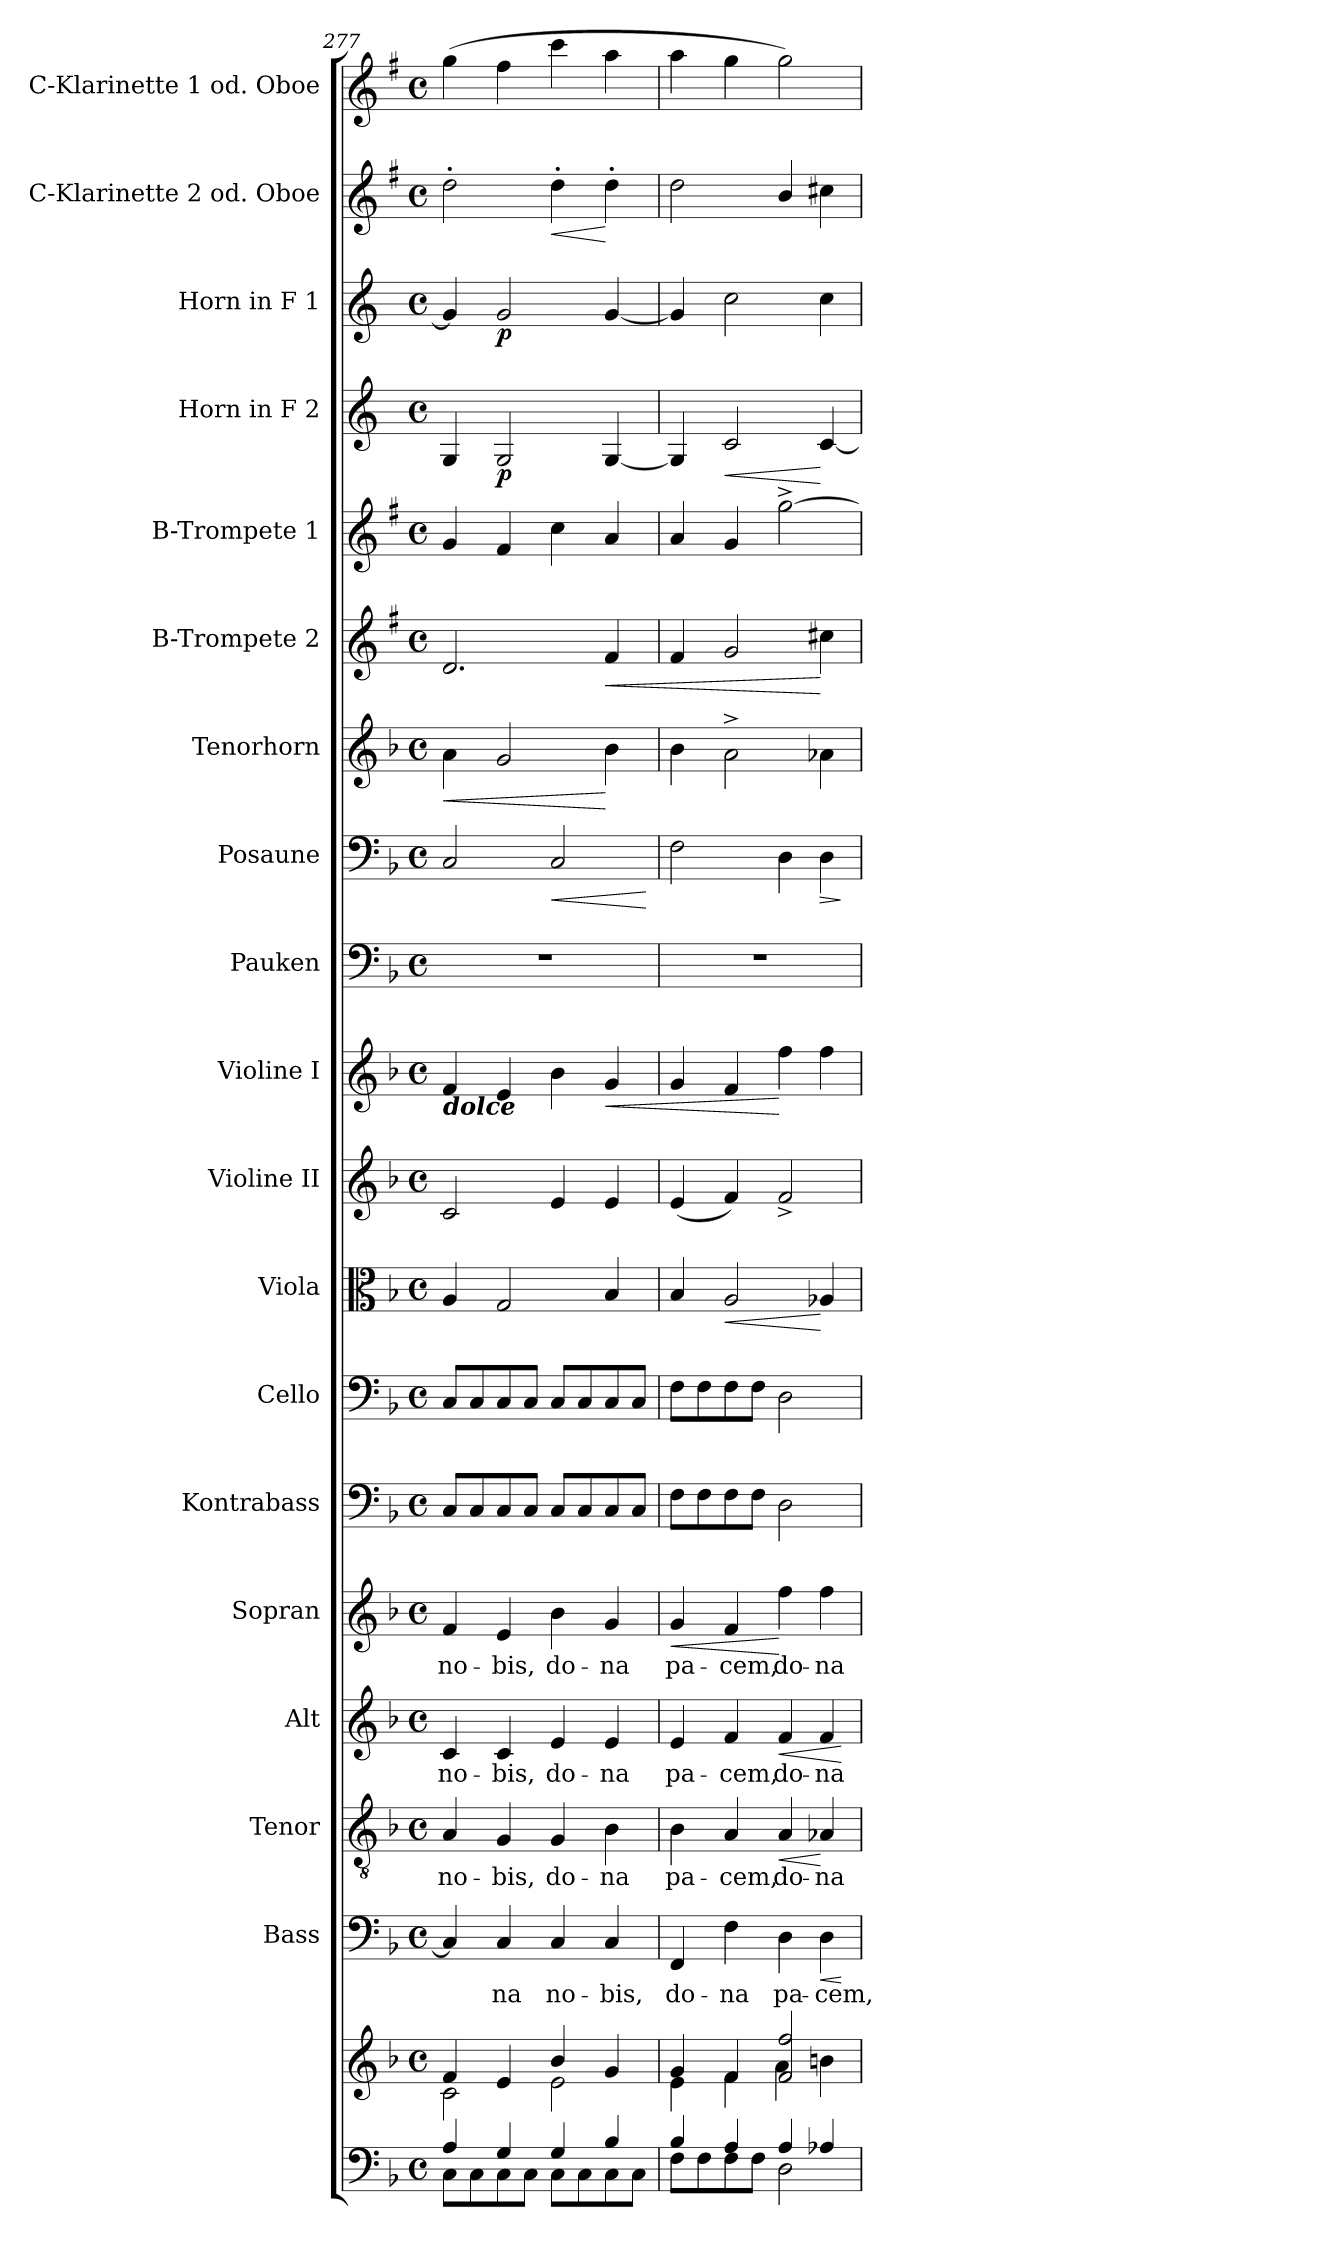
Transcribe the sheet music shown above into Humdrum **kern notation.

**kern	**kern	**kern	**text	**dynam	**kern	**text	**dynam	**kern	**text	**dynam	**kern	**text	**dynam	**kern	**kern	**kern	**dynam	**kern	**kern	**dynam	**kern	**kern	**dynam	**kern	**dynam	**kern	**dynam	**kern	**kern	**dynam	**kern	**dynam	**kern	**dynam	**kern
*part19	*part19	*part18	*part18	*part18	*part17	*part17	*part17	*part16	*part16	*part16	*part15	*part15	*part15	*part14	*part13	*part12	*part12	*part11	*part10	*part10	*part9	*part8	*part8	*part7	*part7	*part6	*part6	*part5	*part4	*part4	*part3	*part3	*part2	*part2	*part1
*staff20	*staff19	*staff18	*staff18	*staff18	*staff17	*staff17	*staff17	*staff16	*staff16	*staff16	*staff15	*staff15	*staff15	*staff14	*staff13	*staff12	*staff12	*staff11	*staff10	*staff10	*staff9	*staff8	*staff8	*staff7	*staff7	*staff6	*staff6	*staff5	*staff4	*staff4	*staff3	*staff3	*staff2	*staff2	*staff1
*	*	*I"Bass	*	*	*I"Tenor	*	*	*I"Alt	*	*	*I"Sopran	*	*	*I"Kontrabass	*I"Cello	*I"Viola	*	*I"Violine II	*I"Violine I	*	*I"Pauken	*I"Posaune	*	*I"Tenorhorn	*	*I"B-Trompete 2	*	*I"B-Trompete 1	*I"Horn in F 2	*	*I"Horn in F 1	*	*I"C-Klarinette 2 od. Oboe	*	*I"C-Klarinette 1 od. Oboe
*	*	*I'B.	*	*	*I'T.	*	*	*I'A.	*	*	*I'S.	*	*	*I'Kb.	*	*I'Vla.	*	*I'Vl. II	*I'Vl. I	*	*I'Pk.	*I'Pos.	*	*I'T. Hrn.	*	*I'B Trp. 2	*	*I'B Trp. 1	*	*	*	*	*I'C Kl. 2	*	*I'C Kl. 1
*clefF4	*clefG2	*clefF4	*	*	*clefGv2	*	*	*clefG2	*	*	*clefG2	*	*	*clefF4	*clefF4	*clefC3	*	*clefG2	*clefG2	*	*clefF4	*clefF4	*	*clefG2	*	*clefG2	*	*clefG2	*clefG2	*	*clefG2	*	*clefG2	*	*clefG2
*	*	*	*	*	*	*	*	*	*	*	*	*	*	*ITrd7c12	*	*	*	*	*	*	*	*	*	*ITrd8c14	*	*ITrd1c2	*	*ITrd1c2	*ITrd4c7	*	*ITrd4c7	*	*ITrd1c2	*	*ITrd1c2
*k[b-]	*k[b-]	*k[b-]	*	*	*k[b-]	*	*	*k[b-]	*	*	*k[b-]	*	*	*k[b-]	*k[b-]	*k[b-]	*	*k[b-]	*k[b-]	*	*k[b-]	*k[b-]	*	*k[b-]	*	*k[b-]	*	*k[b-]	*k[b-]	*	*k[b-]	*	*k[b-]	*	*k[b-]
*F:	*F:	*F:	*	*	*F:	*	*	*F:	*	*	*F:	*	*	*F:	*F:	*F:	*	*F:	*F:	*	*F:	*F:	*	*F:	*	*F:	*	*F:	*F:	*	*F:	*	*F:	*	*F:
*M4/4	*M4/4	*M4/4	*	*	*M4/4	*	*	*M4/4	*	*	*M4/4	*	*	*M4/4	*M4/4	*M4/4	*	*M4/4	*M4/4	*	*M4/4	*M4/4	*	*M4/4	*	*M4/4	*	*M4/4	*M4/4	*	*M4/4	*	*M4/4	*	*M4/4
*met(c)	*met(c)	*met(c)	*	*	*met(c)	*	*	*met(c)	*	*	*met(c)	*	*	*met(c)	*met(c)	*met(c)	*	*met(c)	*met(c)	*	*met(c)	*met(c)	*	*met(c)	*	*met(c)	*	*met(c)	*met(c)	*	*met(c)	*	*met(c)	*	*met(c)
=277	=277	=277	=277	=277	=277	=277	=277	=277	=277	=277	=277	=277	=277	=277	=277	=277	=277	=277	=277	=277	=277	=277	=277	=277	=277	=277	=277	=277	=277	=277	=277	=277	=277	=277	=277
*^	*^	*	*	*	*	*	*	*	*	*	*	*	*	*	*	*	*	*	*	*	*	*	*	*	*	*	*	*	*	*	*	*	*	*	*
!	!	!	!	!	!	!	!	!	!	!	!	!	!	!	!	!	!	!	!	!	!LO:TX:b:Bi:t=dolce	!	!	!	!	!	!	!	!	!	!	!	!	!	!	!	!
!	!	!	!	!	!	!	!	!LO:LY:b	!	!	!LO:LY:b	!	!	!LO:LY:b	!	!	!	!	!	!	!	!	!	!	!	!	!LO:HP:b	!	!	!	!	!	!	!	!	!	!
4A/	8C\L	4f/	2c\	4C/]	.	.	4A/	no-	.	4c/	no-	.	4f/	no-	.	8CC/L	8C/L	4A/	.	2c/	4f/	.	1r	2C/	.	4A\	<	2.c/	.	4f/	4C/	.	4c/]	.	2cc'>\	.	(>4ff\
.	8C\	.	.	.	.	.	.	.	.	.	.	.	.	.	.	8CC/	8C/	.	.	.	.	.	.	.	.	.	.	.	.	.	.	.	.	.	.	.	.
!	!	!	!	!	!LO:LY:b	!	!	!LO:LY:b	!	!	!LO:LY:b	!	!	!LO:LY:b	!	!	!	!	!	!	!	!	!	!	!	!	!	!	!	!	!	!LO:DY:b	!	!LO:DY:b	!	!	!
4G/	8C\	4e/	.	4C/	-na	.	4G/	-bis,	.	4c/	-bis,	.	4e/	-bis,	.	8CC/	8C/	2G/	.	.	4e/	.	.	.	.	2G/	.	.	.	4e/	2C/	p	2c/	p	.	.	4ee\
.	8C\J	.	.	.	.	.	.	.	.	.	.	.	.	.	.	8CC/J	8C/J	.	.	.	.	.	.	.	.	.	.	.	.	.	.	.	.	.	.	.	.
!	!	!	!	!	!LO:LY:b	!	!	!LO:LY:b	!	!	!LO:LY:b	!	!	!LO:LY:b	!	!	!	!	!	!	!	!	!	!	!LO:HP:b	!	!	!	!	!	!	!	!	!	!	!LO:HP:b	!
4G/	8C\L	4b-/	2e\	4C/	no-	.	4G/	do-	.	4e/	do-	.	4b-\	do-	.	8CC/L	8C/L	.	.	4e/	4b-\	.	.	2C/	<	.	.	.	.	4b-\	.	.	.	.	4cc'>\	<	4bb-\
.	8C\	.	.	.	.	.	.	.	.	.	.	.	.	.	.	8CC/	8C/	.	.	.	.	.	.	.	.	.	.	.	.	.	.	.	.	.	.	.	.
!	!	!	!	!	!LO:LY:b	!	!	!LO:LY:b	!	!	!LO:LY:b	!	!	!LO:LY:b	!	!	!	!	!	!	!	!LO:HP:b	!	!	!	!	!	!	!LO:HP:b	!	!	!	!	!	!	!	!
4B-/	8C\	4g/	.	4C/	-bis,	.	4B-\	-na	.	4e/	-na	.	4g/	-na	.	8CC/	8C/	4B-/	.	4e/	4g/	<	.	.	.	4B-\	[	4e/	<	4g/	[4C/	.	[4c/	.	4cc'>\	[	4gg\
.	8C\J	.	.	.	.	.	.	.	.	.	.	.	.	.	.	8CC/J	8C/J	.	.	.	.	.	.	.	.	.	.	.	.	.	.	.	.	.	.	.	.
*v	*v	*	*	*	*	*	*	*	*	*	*	*	*	*	*	*	*	*	*	*	*	*	*	*	*	*	*	*	*	*	*	*	*	*	*	*	*
*	*v	*v	*	*	*	*	*	*	*	*	*	*	*	*	*	*	*	*	*	*	*	*	*	*	*	*	*	*	*	*	*	*	*	*	*	*
.	.	.	.	.	.	.	.	.	.	.	.	.	.	.	.	.	.	.	.	.	.	.	[	.	.	.	.	.	.	.	.	.	.	.	.
=278	=278	=278	=278	=278	=278	=278	=278	=278	=278	=278	=278	=278	=278	=278	=278	=278	=278	=278	=278	=278	=278	=278	=278	=278	=278	=278	=278	=278	=278	=278	=278	=278	=278	=278	=278
*^	*^	*	*	*	*	*	*	*	*	*	*	*	*	*	*	*	*	*	*	*	*	*	*	*	*	*	*	*	*	*	*	*	*	*	*
!	!	!	!	!	!LO:LY:b	!	!	!LO:LY:b	!	!	!LO:LY:b	!	!	!LO:LY:b	!LO:HP:b	!	!	!	!	!	!	!	!	!	!	!	!	!	!	!	!	!	!	!	!	!	!
4B-/	8F\L	4g/	4e\	4FF/	do-	.	4B-\	pa-	.	4e/	pa-	.	4g/	pa-	<	8FF\L	8F\L	4B-/	.	(<4e/	4g/	.	1r	2F\	.	4B-\	.	4e/	.	4g/	4C/]	.	4c/]	.	2cc\	.	4gg\
.	8F\	.	.	.	.	.	.	.	.	.	.	.	.	.	.	8FF\	8F\	.	.	.	.	.	.	.	.	.	.	.	.	.	.	.	.	.	.	.	.
!	!	!	!	!	!LO:LY:b	!	!	!LO:LY:b	!	!	!LO:LY:b	!	!	!LO:LY:b	!	!	!	!	!LO:HP:b	!	!	!	!	!	!	!	!	!	!	!	!	!LO:HP:b	!	!	!	!	!
4A/	8F\	4f/	4f\	4F\	-na	.	4A/	-cem,	.	4f/	-cem,	.	4f/	-cem,	.	8FF\	8F\	2A/	<	4f/)	4f/	.	.	.	.	2A^>\	.	2f/	.	4f/	2F/	<	2f\	.	.	.	4ff\
.	8F\J	.	.	.	.	.	.	.	.	.	.	.	.	.	.	8FF\J	8F\J	.	.	.	.	.	.	.	.	.	.	.	.	.	.	.	.	.	.	.	.
!	!	!	!	!	!LO:LY:b	!	!	!LO:LY:b	!LO:HP:b	!	!LO:LY:b	!LO:HP:b	!	!LO:LY:b	!	!	!	!	!	!	!	!	!	!	!	!	!	!	!	!	!	!	!	!	!	!	!
4A/	2D\	2f/ 2ff/	4a\	4D\	pa-	.	4A/	do-	<	4f/	do-	<	4ff\	do-	[	2DD\	2D\	.	.	2f^</	4ff\	[	.	4D\	.	.	.	.	.	[2ff^>\	.	.	.	.	4a/	.	2ff\)
!	!	!	!	!	!LO:LY:b	!LO:HP:b	!	!LO:LY:b	!	!	!LO:LY:b	!	!	!LO:LY:b	!	!	!	!	!	!	!	!	!	!	!LO:HP:b	!	!	!	!	!	!	!	!	!	!	!	!
4A-X/	.	.	4bn\	4D\	-cem,	<	4A-X/	-na	[	4f/	-na	.	4ff\	-na	.	.	.	4A-X/	[	.	4ff\	.	.	4D\	>	4A-X\	.	4bn\	[	.	[4F/	[	4f\	.	4bn\	.	.
*v	*v	*	*	*	*	*	*	*	*	*	*	*	*	*	*	*	*	*	*	*	*	*	*	*	*	*	*	*	*	*	*	*	*	*	*	*	*
*	*v	*v	*	*	*	*	*	*	*	*	*	*	*	*	*	*	*	*	*	*	*	*	*	*	*	*	*	*	*	*	*	*	*	*	*	*
.	.	.	.	[	.	.	.	.	.	[	.	.	.	.	.	.	.	.	.	.	.	.	]	.	.	.	.	.	.	.	.	.	.	.	.
=	=	=	=	=	=	=	=	=	=	=	=	=	=	=	=	=	=	=	=	=	=	=	=	=	=	=	=	=	=	=	=	=	=	=	=
*-	*-	*-	*-	*-	*-	*-	*-	*-	*-	*-	*-	*-	*-	*-	*-	*-	*-	*-	*-	*-	*-	*-	*-	*-	*-	*-	*-	*-	*-	*-	*-	*-	*-	*-	*-
